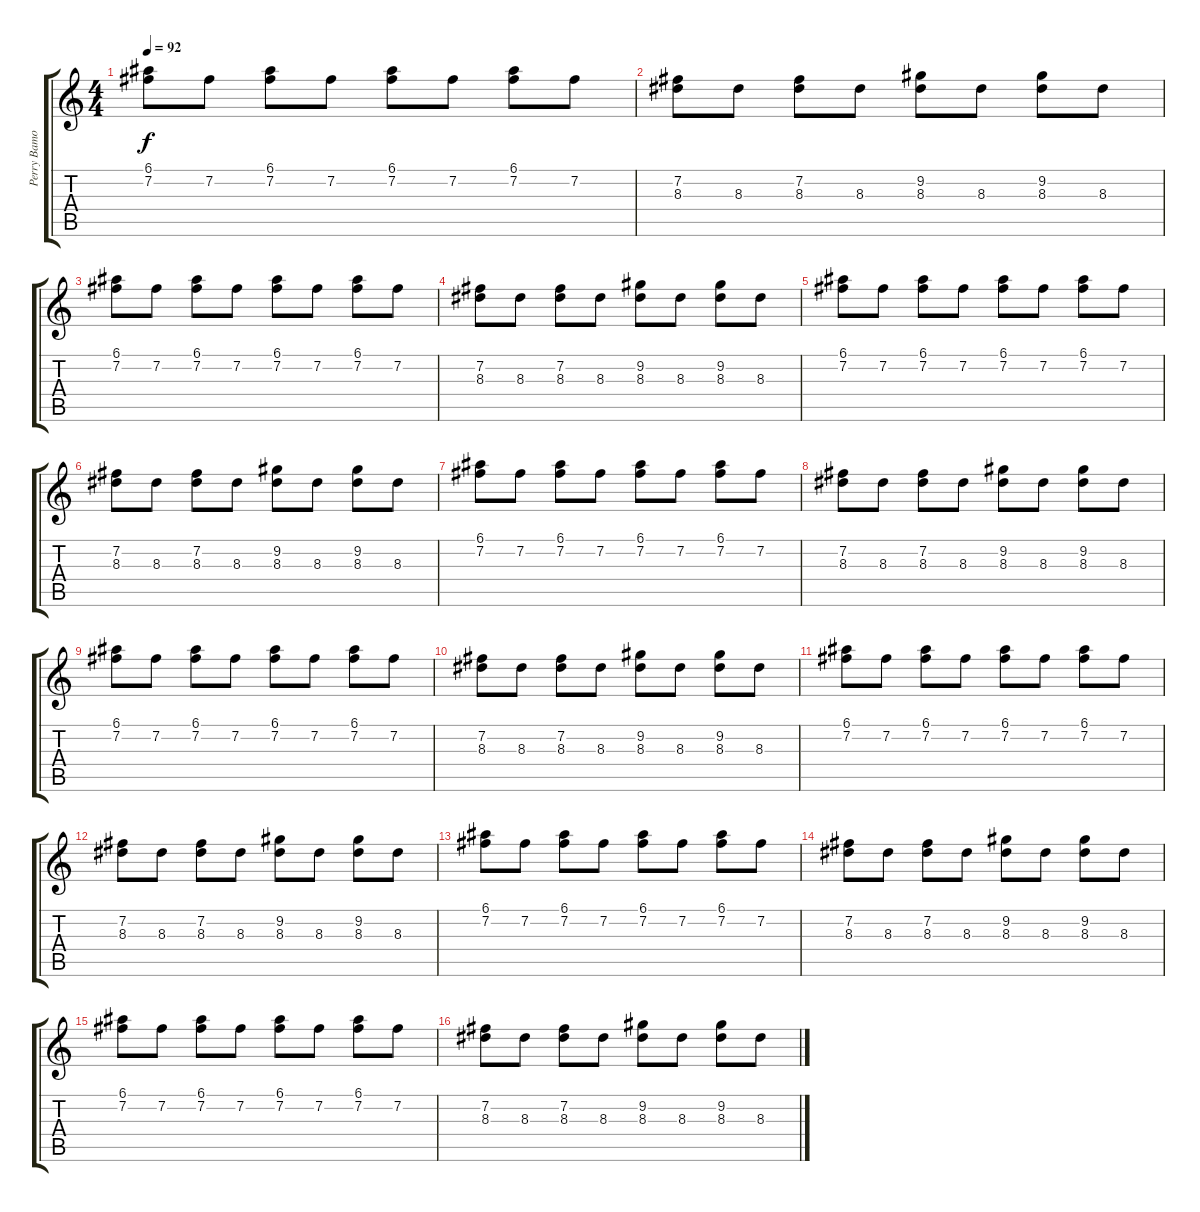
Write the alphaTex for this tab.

\track ("Perry Bamonte" "Perry Bamo") {instrument electricguitarclean}
\staff {score tabs}
\tuning (E4 B3 G3 D3 A2 E2) {hide}
\ts (4 4)
\tempo 92
\clef g2
\ks c
(6.1 7.2).8{dy f instrument acousticguitarnylon} 7.2.8 (6.1 7.2).8 7.2.8 (6.1 7.2).8 7.2.8 (6.1 7.2).8 7.2.8 |
(7.2 8.3).8 8.3.8 (7.2 8.3).8 8.3.8 (9.2 8.3).8 8.3.8 (9.2 8.3).8 8.3.8 |
(6.1 7.2).8 7.2.8 (6.1 7.2).8 7.2.8 (6.1 7.2).8 7.2.8 (6.1 7.2).8 7.2.8 |
(7.2 8.3).8 8.3.8 (7.2 8.3).8 8.3.8 (9.2 8.3).8 8.3.8 (9.2 8.3).8 8.3.8 |
(6.1 7.2).8 7.2.8 (6.1 7.2).8 7.2.8 (6.1 7.2).8 7.2.8 (6.1 7.2).8 7.2.8 |
(7.2 8.3).8 8.3.8 (7.2 8.3).8 8.3.8 (9.2 8.3).8 8.3.8 (9.2 8.3).8 8.3.8 |
(6.1 7.2).8 7.2.8 (6.1 7.2).8 7.2.8 (6.1 7.2).8 7.2.8 (6.1 7.2).8 7.2.8 |
(7.2 8.3).8 8.3.8 (7.2 8.3).8 8.3.8 (9.2 8.3).8 8.3.8 (9.2 8.3).8 8.3.8 |
(6.1 7.2).8{instrument acousticguitarnylon} 7.2.8 (6.1 7.2).8 7.2.8 (6.1 7.2).8 7.2.8 (6.1 7.2).8 7.2.8 |
(7.2 8.3).8 8.3.8 (7.2 8.3).8 8.3.8 (9.2 8.3).8 8.3.8 (9.2 8.3).8 8.3.8 |
(6.1 7.2).8 7.2.8 (6.1 7.2).8 7.2.8 (6.1 7.2).8 7.2.8 (6.1 7.2).8 7.2.8 |
(7.2 8.3).8 8.3.8 (7.2 8.3).8 8.3.8 (9.2 8.3).8 8.3.8 (9.2 8.3).8 8.3.8 |
(6.1 7.2).8 7.2.8 (6.1 7.2).8 7.2.8 (6.1 7.2).8 7.2.8 (6.1 7.2).8 7.2.8 |
(7.2 8.3).8 8.3.8 (7.2 8.3).8 8.3.8 (9.2 8.3).8 8.3.8 (9.2 8.3).8 8.3.8 |
(6.1 7.2).8 7.2.8 (6.1 7.2).8 7.2.8 (6.1 7.2).8 7.2.8 (6.1 7.2).8 7.2.8 |
(7.2 8.3).8 8.3.8 (7.2 8.3).8 8.3.8 (9.2 8.3).8 8.3.8 (9.2 8.3).8 8.3.8
